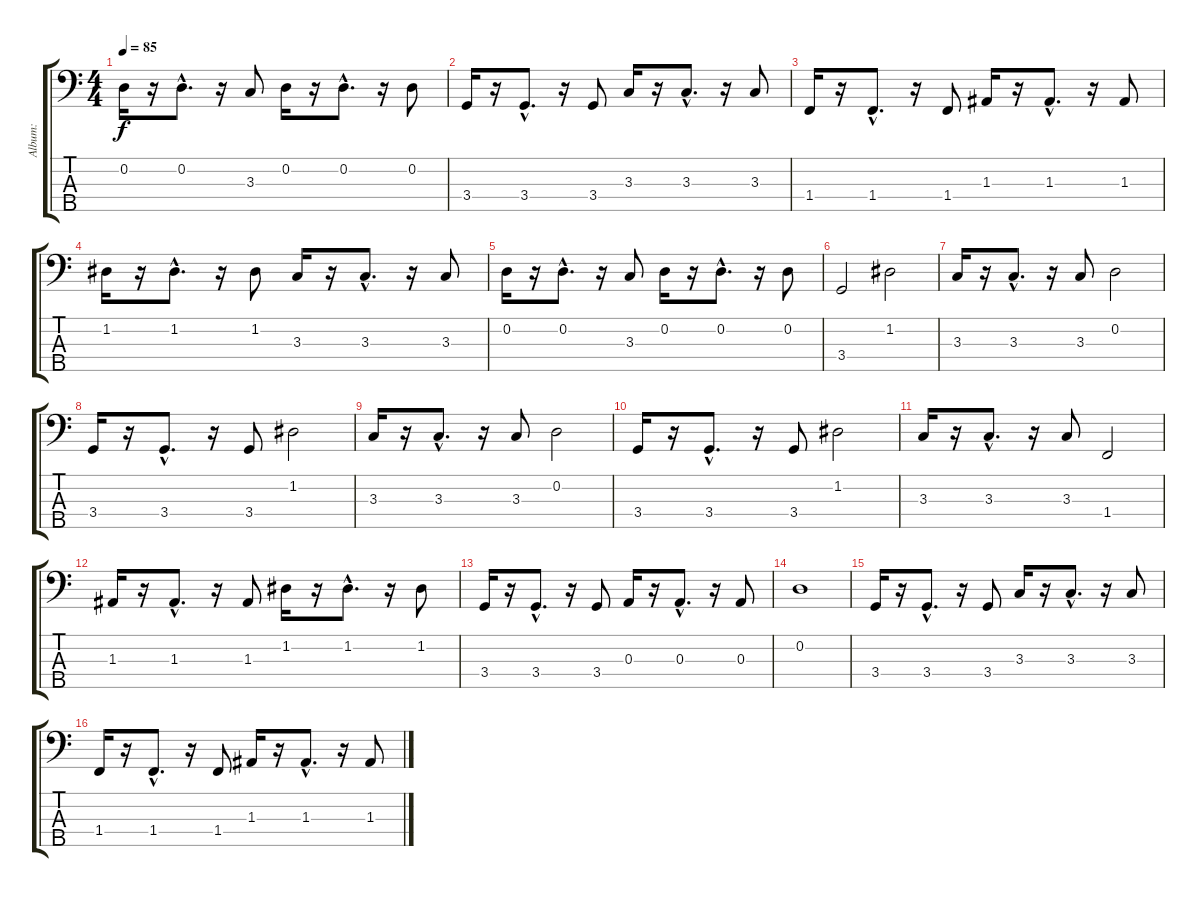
\track ("Album:" "Album:") {instrument synthbass1}
\staff {score tabs}
\tuning (G2 D2 A1 E1 B0) {hide}
\ts (4 4)
\tempo 85
\clef f4
\ks c
0.2.16{dy f} r.16 0.2{hac}.8{d} r.16 3.3.8 0.2.16 r.16 0.2{hac}.8{d} r.16 0.2.8 |
3.4.16 r.16 3.4{hac}.8{d} r.16 3.4.8 3.3.16 r.16 3.3{hac}.8{d} r.16 3.3.8 |
1.4.16 r.16 1.4{hac}.8{d} r.16 1.4.8 1.3.16 r.16 1.3{hac}.8{d} r.16 1.3.8 |
1.2.16 r.16 1.2{hac}.8{d} r.16 1.2.8 3.3.16 r.16 3.3{hac}.8{d} r.16 3.3.8 |
0.2.16 r.16 0.2{hac}.8{d} r.16 3.3.8 0.2.16 r.16 0.2{hac}.8{d} r.16 0.2.8 |
3.4.2 1.2.2 |
3.3.16 r.16 3.3{hac}.8{d} r.16 3.3.8 0.2.2 |
3.4.16 r.16 3.4{hac}.8{d} r.16 3.4.8 1.2.2 |
3.3.16 r.16 3.3{hac}.8{d} r.16 3.3.8 0.2.2 |
3.4.16 r.16 3.4{hac}.8{d} r.16 3.4.8 1.2.2 |
3.3.16 r.16 3.3{hac}.8{d} r.16 3.3.8 1.4.2 |
1.3.16 r.16 1.3{hac}.8{d} r.16 1.3.8 1.2.16 r.16 1.2{hac}.8{d} r.16 1.2.8 |
3.4.16 r.16 3.4{hac}.8{d} r.16 3.4.8 0.3.16 r.16 0.3{hac}.8{d} r.16 0.3.8 |
0.2.1 |
3.4.16 r.16 3.4{hac}.8{d} r.16 3.4.8 3.3.16 r.16 3.3{hac}.8{d} r.16 3.3.8 |
1.4.16 r.16 1.4{hac}.8{d} r.16 1.4.8 1.3.16 r.16 1.3{hac}.8{d} r.16 1.3.8
